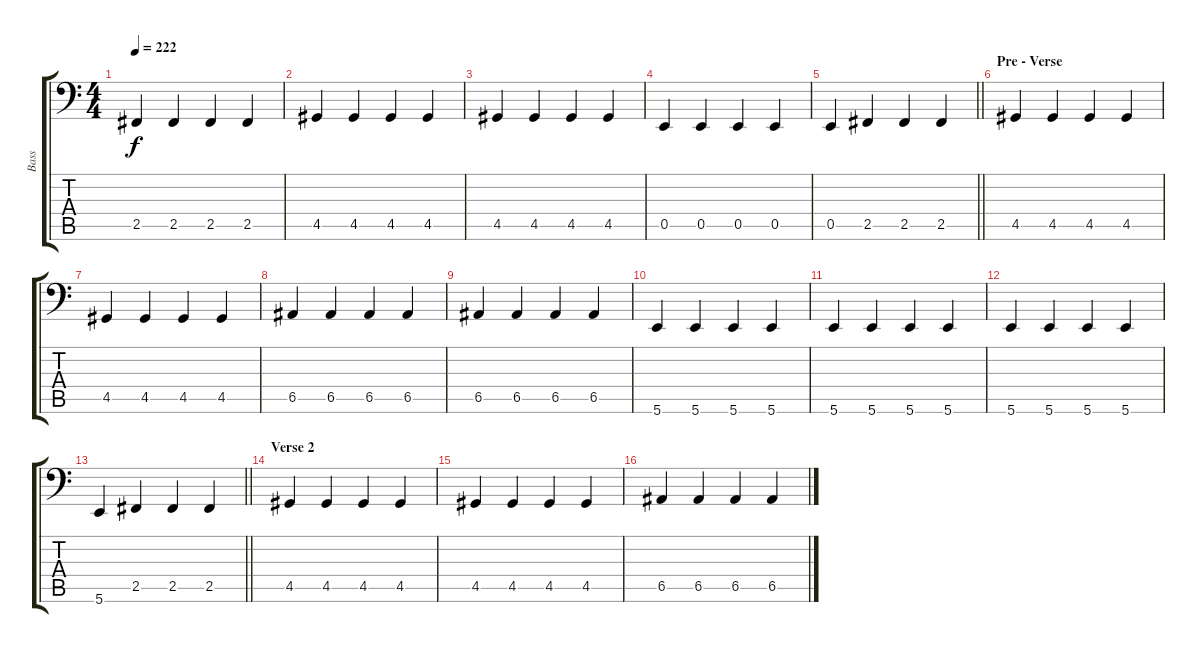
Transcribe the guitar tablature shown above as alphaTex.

\track ("Bass" "Bass") {instrument electricbassfinger}
\staff {score tabs}
\tuning (C3 G2 D2 A1 E1 B0) {hide}
\ts (4 4)
\tempo 222
\clef f4
\ks c
2.5.4{dy f} 2.5.4 2.5.4 2.5.4 |
4.5.4 4.5.4 4.5.4 4.5.4 |
4.5.4 4.5.4 4.5.4 4.5.4 |
0.5.4 0.5.4 0.5.4 0.5.4 |
\barLineRight lightlight
0.5.4 2.5.4 2.5.4 2.5.4 |
\section ("" "Pre - Verse")
4.5.4 4.5.4 4.5.4 4.5.4 |
4.5.4 4.5.4 4.5.4 4.5.4 |
6.5.4 6.5.4 6.5.4 6.5.4 |
6.5.4 6.5.4 6.5.4 6.5.4 |
5.6.4 5.6.4 5.6.4 5.6.4 |
5.6.4 5.6.4 5.6.4 5.6.4 |
5.6.4 5.6.4 5.6.4 5.6.4 |
\barLineRight lightlight
5.6.4 2.5.4 2.5.4 2.5.4 |
\section ("" "Verse 2")
4.5.4 4.5.4 4.5.4 4.5.4 |
4.5.4 4.5.4 4.5.4 4.5.4 |
6.5.4 6.5.4 6.5.4 6.5.4
